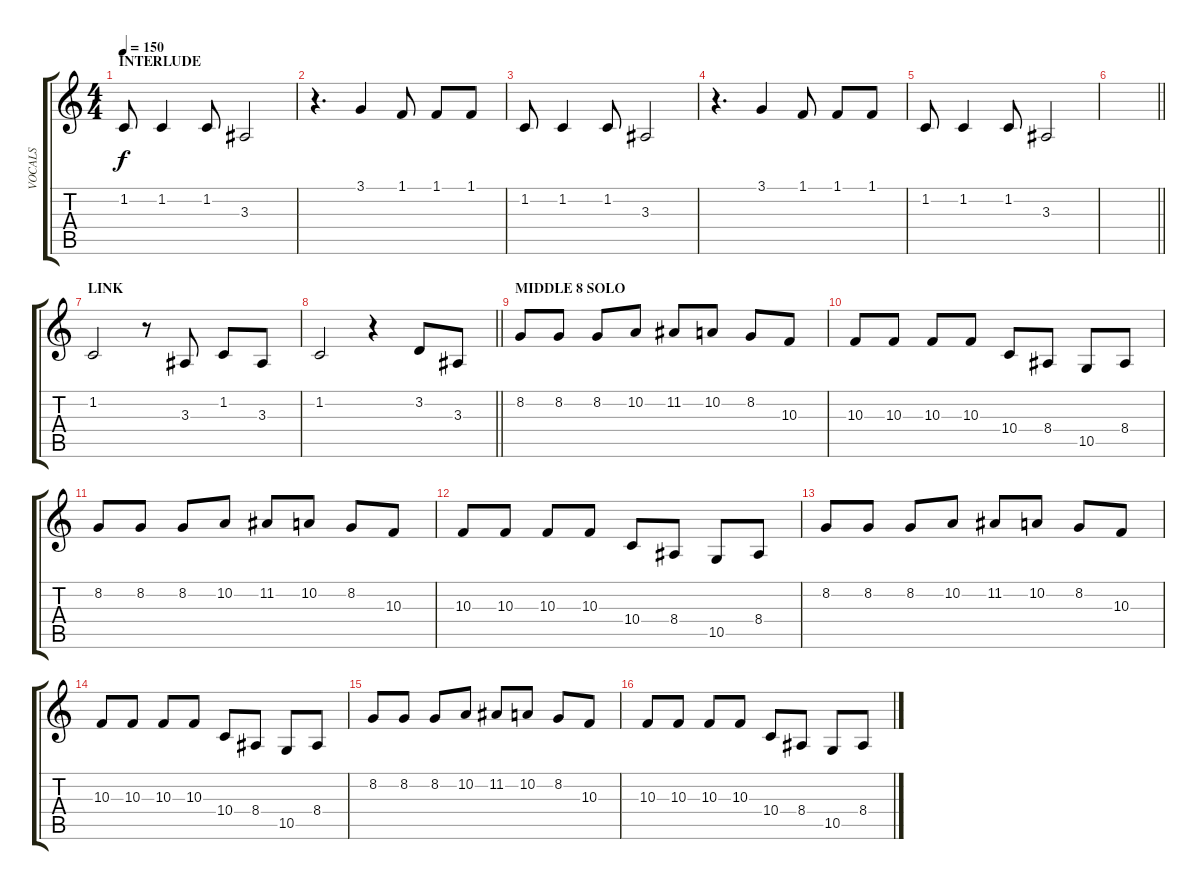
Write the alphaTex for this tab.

\track ("VOCALS" "VOCALS") {solo instrument viola}
\staff {score tabs}
\tuning (E4 B3 G3 D3 A2 E2) {hide}
\ts (4 4)
\section ("" "INTERLUDE")
\tempo 150
\clef g2
\ks c
1.2.8{dy f} 1.2.4 1.2.8 3.3.2 |
r.4{d} 3.1.4 1.1.8 1.1.8 1.1.8 |
1.2.8 1.2.4 1.2.8 3.3.2 |
r.4{d} 3.1.4 1.1.8 1.1.8 1.1.8 |
1.2.8 1.2.4 1.2.8 3.3.2 |
\barLineRight lightlight
|
\section ("" "LINK")
1.2.2 r.8 3.3.8 1.2.8 3.3.8 |
\barLineRight lightlight
1.2.2 r.4 3.2.8 3.3.8 |
\section ("" "MIDDLE 8 SOLO")
8.2.8 8.2.8 8.2.8 10.2.8 11.2.8 10.2.8 8.2.8 10.3.8 |
10.3.8 10.3.8 10.3.8 10.3.8 10.4.8 8.4.8 10.5.8 8.4.8 |
8.2.8 8.2.8 8.2.8 10.2.8 11.2.8 10.2.8 8.2.8 10.3.8 |
10.3.8 10.3.8 10.3.8 10.3.8 10.4.8 8.4.8 10.5.8 8.4.8 |
8.2.8 8.2.8 8.2.8 10.2.8 11.2.8 10.2.8 8.2.8 10.3.8 |
10.3.8 10.3.8 10.3.8 10.3.8 10.4.8 8.4.8 10.5.8 8.4.8 |
8.2.8 8.2.8 8.2.8 10.2.8 11.2.8 10.2.8 8.2.8 10.3.8 |
10.3.8 10.3.8 10.3.8 10.3.8 10.4.8 8.4.8 10.5.8 8.4.8
